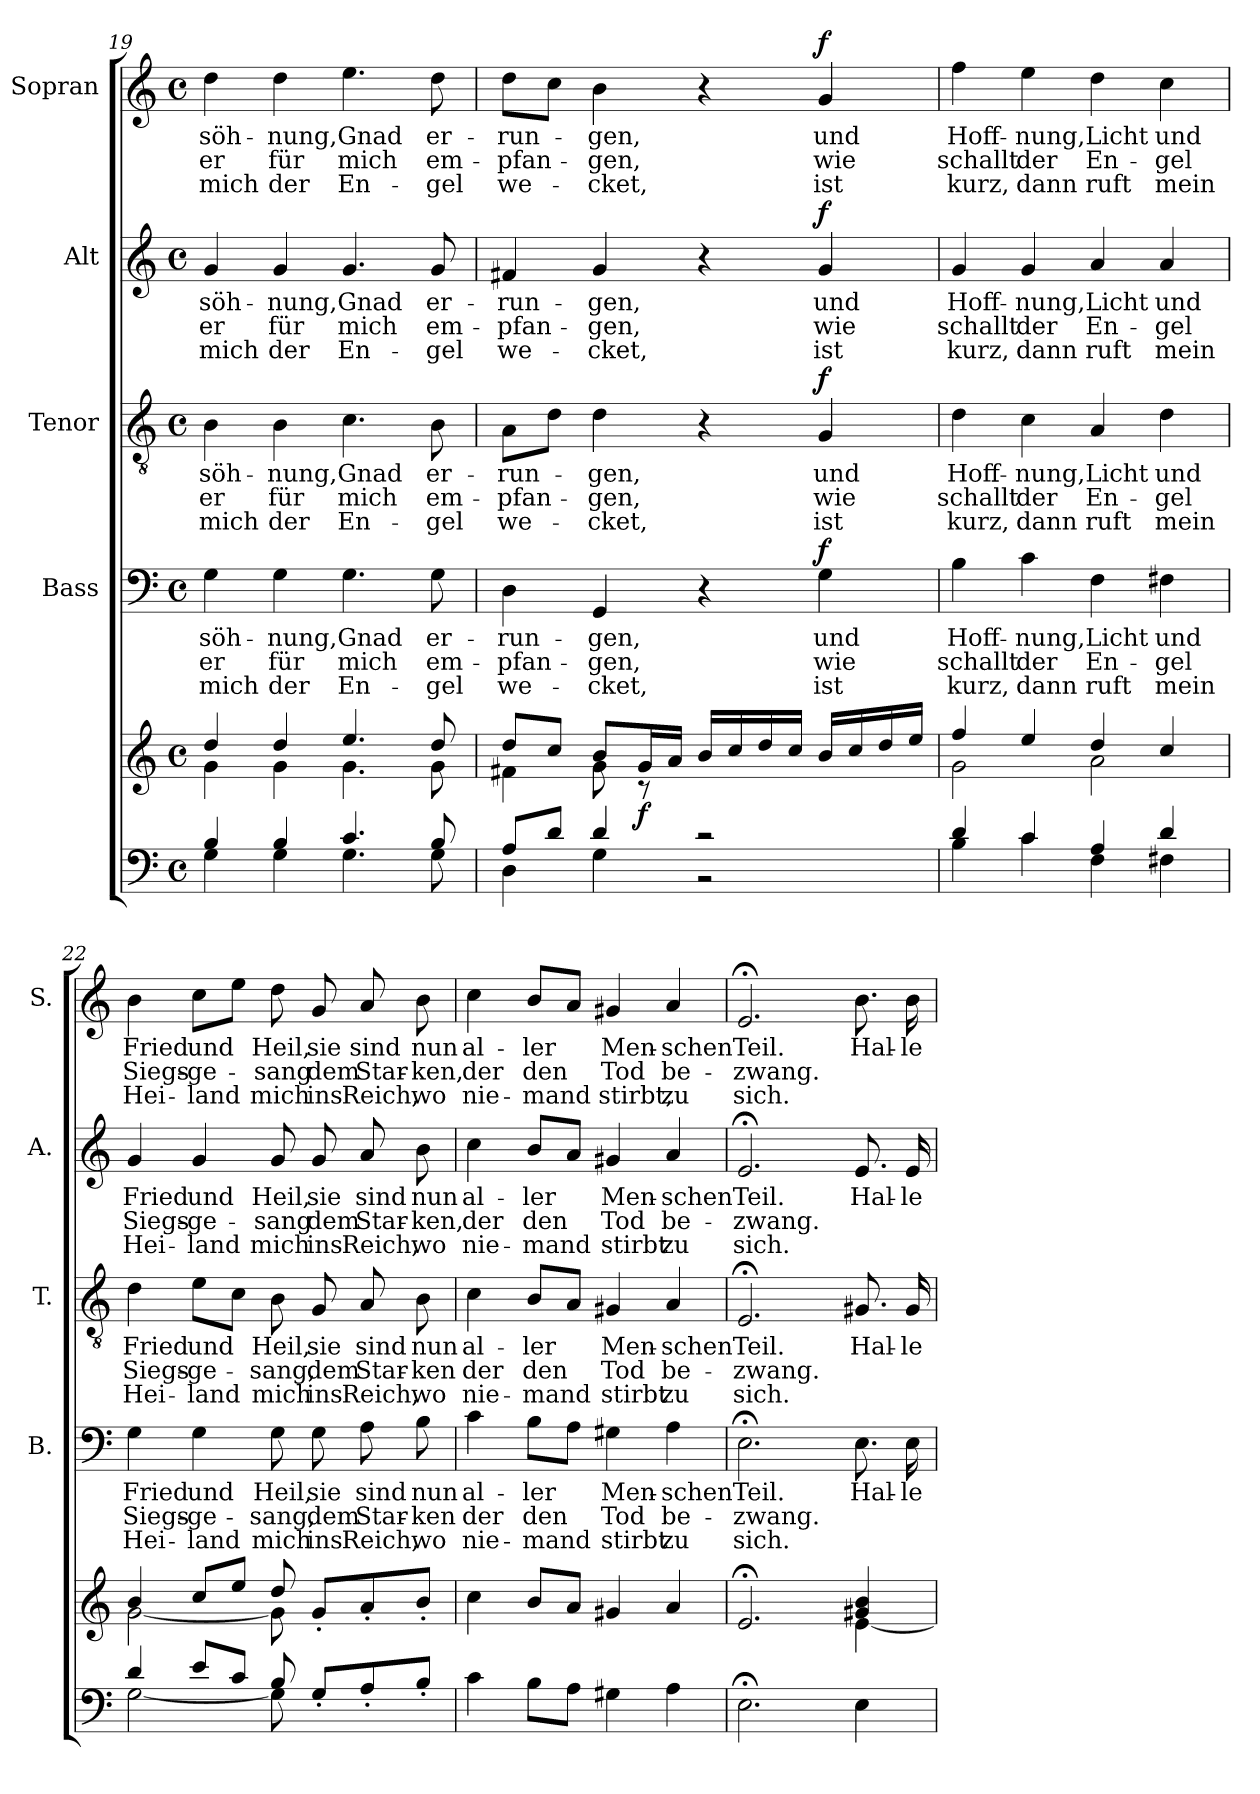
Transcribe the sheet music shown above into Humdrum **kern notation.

**kern	**kern	**dynam	**kern	**text	**text	**text	**dynam	**kern	**text	**text	**text	**dynam	**kern	**text	**text	**text	**dynam	**kern	**text	**text	**text	**dynam
*part5	*part5	*part5	*part4	*part4	*part4	*part4	*part4	*part3	*part3	*part3	*part3	*part3	*part2	*part2	*part2	*part2	*part2	*part1	*part1	*part1	*part1	*part1
*staff6	*staff5	*staff5/6	*staff4	*staff4	*staff4	*staff4	*staff4	*staff3	*staff3	*staff3	*staff3	*staff3	*staff2	*staff2	*staff2	*staff2	*staff2	*staff1	*staff1	*staff1	*staff1	*staff1
*	*	*	*I"Bass	*	*	*	*	*I"Tenor	*	*	*	*	*I"Alt	*	*	*	*	*I"Sopran	*	*	*	*
*	*	*	*I'B.	*	*	*	*	*I'T.	*	*	*	*	*I'A.	*	*	*	*	*I'S.	*	*	*	*
*clefF4	*clefG2	*	*clefF4	*	*	*	*	*clefGv2	*	*	*	*	*clefG2	*	*	*	*	*clefG2	*	*	*	*
*k[]	*k[]	*	*k[]	*	*	*	*	*k[]	*	*	*	*	*k[]	*	*	*	*	*k[]	*	*	*	*
*C:	*C:	*	*C:	*	*	*	*	*C:	*	*	*	*	*C:	*	*	*	*	*C:	*	*	*	*
*M4/4	*M4/4	*	*M4/4	*	*	*	*	*M4/4	*	*	*	*	*M4/4	*	*	*	*	*M4/4	*	*	*	*
*met(c)	*met(c)	*	*met(c)	*	*	*	*	*met(c)	*	*	*	*	*met(c)	*	*	*	*	*met(c)	*	*	*	*
=19	=19	=19	=19	=19	=19	=19	=19	=19	=19	=19	=19	=19	=19	=19	=19	=19	=19	=19	=19	=19	=19	=19
*^	*^	*	*	*	*	*	*	*	*	*	*	*	*	*	*	*	*	*	*	*	*	*
!	!	!	!	!	!	!LO:LY:b	!LO:LY:b	!LO:LY:b	!	!	!LO:LY:b	!LO:LY:b	!LO:LY:b	!	!	!LO:LY:b	!LO:LY:b	!LO:LY:b	!	!	!LO:LY:b	!LO:LY:b	!LO:LY:b	!
4B/	4G\	4dd/	4g\	.	4G\	-söh-	er	mich	.	4B\	-söh-	er	mich	.	4g/	-söh-	er	mich	.	4dd\	-söh-	er	mich	.
!	!	!	!	!	!	!LO:LY:b	!LO:LY:b	!LO:LY:b	!	!	!LO:LY:b	!LO:LY:b	!LO:LY:b	!	!	!LO:LY:b	!LO:LY:b	!LO:LY:b	!	!	!LO:LY:b	!LO:LY:b	!LO:LY:b	!
4B/	4G\	4dd/	4g\	.	4G\	-nung,	für	der	.	4B\	-nung,	für	der	.	4g/	-nung,	für	der	.	4dd\	-nung,	für	der	.
!	!	!	!	!	!	!LO:LY:b	!LO:LY:b	!LO:LY:b	!	!	!LO:LY:b	!LO:LY:b	!LO:LY:b	!	!	!LO:LY:b	!LO:LY:b	!LO:LY:b	!	!	!LO:LY:b	!LO:LY:b	!LO:LY:b	!
4.c/	4.G\	4.ee/	4.g\	.	4.G\	Gnad	mich	En-	.	4.c\	Gnad	mich	En-	.	4.g/	Gnad	mich	En-	.	4.ee\	Gnad	mich	En-	.
!	!	!	!	!	!	!LO:LY:b	!LO:LY:b	!LO:LY:b	!	!	!LO:LY:b	!LO:LY:b	!LO:LY:b	!	!	!LO:LY:b	!LO:LY:b	!LO:LY:b	!	!	!LO:LY:b	!LO:LY:b	!LO:LY:b	!
8B/	8G\	8dd/	8g\	.	8G\	er-	em-	-gel	.	8B\	er-	em-	-gel	.	8g/	er-	em-	-gel	.	8dd\	er-	em-	-gel	.
=20	=20	=20	=20	=20	=20	=20	=20	=20	=20	=20	=20	=20	=20	=20	=20	=20	=20	=20	=20	=20	=20	=20	=20	=20
!	!	!	!	!	!	!LO:LY:b	!LO:LY:b	!LO:LY:b	!	!	!LO:LY:b	!LO:LY:b	!LO:LY:b	!	!	!LO:LY:b	!LO:LY:b	!LO:LY:b	!	!	!LO:LY:b	!LO:LY:b	!LO:LY:b	!
8A/L	4D\	8dd/L	4f#X\	.	4D\	-run-	-pfan-	we-	.	8A\L	-run-	-pfan-	we-	.	4f#X/	-run-	-pfan-	we-	.	8dd\L	-run-	-pfan-	we-	.
8d/J	.	8cc/J	.	.	.	.	.	.	.	8d\J	.	.	.	.	.	.	.	.	.	8cc\J	.	.	.	.
!	!	!	!	!	!	!LO:LY:b	!LO:LY:b	!LO:LY:b	!	!	!LO:LY:b	!LO:LY:b	!LO:LY:b	!	!	!LO:LY:b	!LO:LY:b	!LO:LY:b	!	!	!LO:LY:b	!LO:LY:b	!LO:LY:b	!
4d/	4G\	8b/L	8g\	.	4GG/	-gen,	-gen,	-cket,	.	4d\	-gen,	-gen,	-cket,	.	4g/	-gen,	-gen,	-cket,	.	4b\	-gen,	-gen,	-cket,	.
!	!	!	!	!LO:DY:b	!	!	!	!	!	!	!	!	!	!	!	!	!	!	!	!	!	!	!	!
.	.	16g/L	8rc	f	.	.	.	.	.	.	.	.	.	.	.	.	.	.	.	.	.	.	.	.
.	.	16a/JJ	.	.	.	.	.	.	.	.	.	.	.	.	.	.	.	.	.	.	.	.	.	.
2r	2r	16b/LL	2ryy	.	4r	.	.	.	.	4r	.	.	.	.	4r	.	.	.	.	4r	.	.	.	.
.	.	16cc/	.	.	.	.	.	.	.	.	.	.	.	.	.	.	.	.	.	.	.	.	.	.
.	.	16dd/	.	.	.	.	.	.	.	.	.	.	.	.	.	.	.	.	.	.	.	.	.	.
.	.	16cc/JJ	.	.	.	.	.	.	.	.	.	.	.	.	.	.	.	.	.	.	.	.	.	.
!	!	!	!	!	!	!LO:LY:b	!LO:LY:b	!LO:LY:b	!LO:DY:a	!	!LO:LY:b	!LO:LY:b	!LO:LY:b	!LO:DY:a	!	!LO:LY:b	!LO:LY:b	!LO:LY:b	!LO:DY:a	!	!LO:LY:b	!LO:LY:b	!LO:LY:b	!LO:DY:a
.	.	16b/LL	.	.	4G\	und	wie	ist	f	4G/	und	wie	ist	f	4g/	und	wie	ist	f	4g/	und	wie	ist	f
.	.	16cc/	.	.	.	.	.	.	.	.	.	.	.	.	.	.	.	.	.	.	.	.	.	.
.	.	16dd/	.	.	.	.	.	.	.	.	.	.	.	.	.	.	.	.	.	.	.	.	.	.
.	.	16ee/JJ	.	.	.	.	.	.	.	.	.	.	.	.	.	.	.	.	.	.	.	.	.	.
=21	=21	=21	=21	=21	=21	=21	=21	=21	=21	=21	=21	=21	=21	=21	=21	=21	=21	=21	=21	=21	=21	=21	=21	=21
!	!	!	!	!	!	!LO:LY:b	!LO:LY:b	!LO:LY:b	!	!	!LO:LY:b	!LO:LY:b	!LO:LY:b	!	!	!LO:LY:b	!LO:LY:b	!LO:LY:b	!	!	!LO:LY:b	!LO:LY:b	!LO:LY:b	!
4d/	4B\	4ff/	2g\	.	4B\	Hoff-	schallt	kurz,	.	4d\	Hoff-	schallt	kurz,	.	4g/	Hoff-	schallt	kurz,	.	4ff\	Hoff-	schallt	kurz,	.
!	!	!	!	!	!	!LO:LY:b	!LO:LY:b	!LO:LY:b	!	!	!LO:LY:b	!LO:LY:b	!LO:LY:b	!	!	!LO:LY:b	!LO:LY:b	!LO:LY:b	!	!	!LO:LY:b	!LO:LY:b	!LO:LY:b	!
4c/	4c\	4ee/	.	.	4c\	-nung,	der	dann	.	4c\	-nung,	der	dann	.	4g/	-nung,	der	dann	.	4ee\	-nung,	der	dann	.
!	!	!	!	!	!	!LO:LY:b	!LO:LY:b	!LO:LY:b	!	!	!LO:LY:b	!LO:LY:b	!LO:LY:b	!	!	!LO:LY:b	!LO:LY:b	!LO:LY:b	!	!	!LO:LY:b	!LO:LY:b	!LO:LY:b	!
4A/	4F\	4dd/	2a\	.	4F\	Licht	En-	ruft	.	4A/	Licht	En-	ruft	.	4a/	Licht	En-	ruft	.	4dd\	Licht	En-	ruft	.
!	!	!	!	!	!	!LO:LY:b	!LO:LY:b	!LO:LY:b	!	!	!LO:LY:b	!LO:LY:b	!LO:LY:b	!	!	!LO:LY:b	!LO:LY:b	!LO:LY:b	!	!	!LO:LY:b	!LO:LY:b	!LO:LY:b	!
4d/	4F#X\	4cc/	.	.	4F#X\	und	-gel	mein	.	4d\	und	-gel	mein	.	4a/	und	-gel	mein	.	4cc\	und	-gel	mein	.
!!LO:LB:g=z
=22	=22	=22	=22	=22	=22	=22	=22	=22	=22	=22	=22	=22	=22	=22	=22	=22	=22	=22	=22	=22	=22	=22	=22	=22
!	!	!	!	!	!	!LO:LY:b	!LO:LY:b	!LO:LY:b	!	!	!LO:LY:b	!LO:LY:b	!LO:LY:b	!	!	!LO:LY:b	!LO:LY:b	!LO:LY:b	!	!	!LO:LY:b	!LO:LY:b	!LO:LY:b	!
4d/	[<2G\	4b/	[<2g\	.	4G\	Fried	Siegs-	Hei-	.	4d\	Fried	Siegs-	Hei-	.	4g/	Fried	Siegs-	Hei-	.	4b\	Fried	Siegs-	Hei-	.
!	!	!	!	!	!	!LO:LY:b	!LO:LY:b	!LO:LY:b	!	!	!LO:LY:b	!LO:LY:b	!LO:LY:b	!	!	!LO:LY:b	!LO:LY:b	!LO:LY:b	!	!	!LO:LY:b	!LO:LY:b	!LO:LY:b	!
8e/L	.	8cc/L	.	.	4G\	und	-ge-	-land	.	8e\L	und	-ge-	-land	.	4g/	und	-ge-	-land	.	8cc\L	und	-ge-	-land	.
8c/J	.	8ee/J	.	.	.	.	.	.	.	8c\J	.	.	.	.	.	.	.	.	.	8ee\J	.	.	.	.
!	!	!	!	!	!	!LO:LY:b	!LO:LY:b	!LO:LY:b	!	!	!LO:LY:b	!LO:LY:b	!LO:LY:b	!	!	!LO:LY:b	!LO:LY:b	!LO:LY:b	!	!	!LO:LY:b	!LO:LY:b	!LO:LY:b	!
8B/	8G\]	8dd/	8g\]	.	8G\	Heil,	-sang,	mich	.	8B\	Heil,	-sang,	mich	.	8g/	Heil,	-sang	mich	.	8dd\	Heil,	-sang	mich	.
!	!	!	!	!	!	!LO:LY:b	!LO:LY:b	!LO:LY:b	!	!	!LO:LY:b	!LO:LY:b	!LO:LY:b	!	!	!LO:LY:b	!LO:LY:b	!LO:LY:b	!	!	!LO:LY:b	!LO:LY:b	!LO:LY:b	!
8G'</L	4.ryy	8g'</L	4.ryy	.	8G\	sie	dem	ins	.	8G/	sie	dem	ins	.	8g/	sie	dem	ins	.	8g/	sie	dem	ins	.
!	!	!	!	!	!	!LO:LY:b	!LO:LY:b	!LO:LY:b	!	!	!LO:LY:b	!LO:LY:b	!LO:LY:b	!	!	!LO:LY:b	!LO:LY:b	!LO:LY:b	!	!	!LO:LY:b	!LO:LY:b	!LO:LY:b	!
8A'</	.	8a'</	.	.	8A\	sind	Star-	Reich,	.	8A/	sind	Star-	Reich,	.	8a/	sind	Star-	Reich,	.	8a/	sind	Star-	Reich,	.
!	!	!	!	!	!	!LO:LY:b	!LO:LY:b	!LO:LY:b	!	!	!LO:LY:b	!LO:LY:b	!LO:LY:b	!	!	!LO:LY:b	!LO:LY:b	!LO:LY:b	!	!	!LO:LY:b	!LO:LY:b	!LO:LY:b	!
8B'</J	.	8b'</J	.	.	8B\	nun	-ken	wo	.	8B\	nun	-ken	wo	.	8b\	nun	-ken,	wo	.	8b\	nun	-ken,	wo	.
*v	*v	*	*	*	*	*	*	*	*	*	*	*	*	*	*	*	*	*	*	*	*	*	*	*
*	*v	*v	*	*	*	*	*	*	*	*	*	*	*	*	*	*	*	*	*	*	*	*	*
=23	=23	=23	=23	=23	=23	=23	=23	=23	=23	=23	=23	=23	=23	=23	=23	=23	=23	=23	=23	=23	=23	=23
!	!	!	!	!LO:LY:b	!LO:LY:b	!LO:LY:b	!	!	!LO:LY:b	!LO:LY:b	!LO:LY:b	!	!	!LO:LY:b	!LO:LY:b	!LO:LY:b	!	!	!LO:LY:b	!LO:LY:b	!LO:LY:b	!
4c\	4cc\	.	4c\	al-	der	nie-	.	4c\	al-	der	nie-	.	4cc\	al-	der	nie-	.	4cc\	al-	der	nie-	.
!	!	!	!	!LO:LY:b	!LO:LY:b	!LO:LY:b	!	!	!LO:LY:b	!LO:LY:b	!LO:LY:b	!	!	!LO:LY:b	!LO:LY:b	!LO:LY:b	!	!	!LO:LY:b	!LO:LY:b	!LO:LY:b	!
8B\L	8b/L	.	8B\L	-ler	den	-mand	.	8B/L	-ler	den	-mand	.	8b/L	-ler	den	-mand	.	8b/L	-ler	den	-mand	.
8A\J	8a/J	.	8A\J	.	.	.	.	8A/J	.	.	.	.	8a/J	.	.	.	.	8a/J	.	.	.	.
!	!	!	!	!LO:LY:b	!LO:LY:b	!LO:LY:b	!	!	!LO:LY:b	!LO:LY:b	!LO:LY:b	!	!	!LO:LY:b	!LO:LY:b	!LO:LY:b	!	!	!LO:LY:b	!LO:LY:b	!LO:LY:b	!
4G#X\	4g#X/	.	4G#X\	Men-	Tod	stirbt	.	4G#X/	Men-	Tod	stirbt	.	4g#X/	Men-	Tod	stirbt	.	4g#X/	Men-	Tod	stirbt,	.
!	!	!	!	!LO:LY:b	!LO:LY:b	!LO:LY:b	!	!	!LO:LY:b	!LO:LY:b	!LO:LY:b	!	!	!LO:LY:b	!LO:LY:b	!LO:LY:b	!	!	!LO:LY:b	!LO:LY:b	!LO:LY:b	!
4A\	4a/	.	4A\	-schen	be-	zu	.	4A/	-schen	be-	zu	.	4a/	-schen	be-	zu	.	4a/	-schen	be-	zu	.
=24	=24	=24	=24	=24	=24	=24	=24	=24	=24	=24	=24	=24	=24	=24	=24	=24	=24	=24	=24	=24	=24	=24
*	*^	*	*	*	*	*	*	*	*	*	*	*	*	*	*	*	*	*	*	*	*	*
!	!	!	!	!	!LO:LY:b	!LO:LY:b	!LO:LY:b	!	!	!LO:LY:b	!LO:LY:b	!LO:LY:b	!	!	!LO:LY:b	!LO:LY:b	!LO:LY:b	!	!	!LO:LY:b	!LO:LY:b	!LO:LY:b	!
2.E;<\	2.e;</	2.ryy	.	2.E;<\	Teil.	-zwang.	sich.	.	2.E;</	Teil.	-zwang.	sich.	.	2.e;</	Teil.	-zwang.	sich.	.	2.e;</	Teil.	-zwang.	sich.	.
!	!	!	!	!	!LO:LY:b	!	!	!	!	!LO:LY:b	!	!	!	!	!LO:LY:b	!	!	!	!	!LO:LY:b	!	!	!
4E\	4g#X/ 4b/	[<4e\	.	8.E\	Hal-	.	.	.	8.G#X/	Hal-	.	.	.	8.e/	Hal-	.	.	.	8.b\	Hal-	.	.	.
!	!	!	!	!	!LO:LY:b	!	!	!	!	!LO:LY:b	!	!	!	!	!LO:LY:b	!	!	!	!	!LO:LY:b	!	!	!
.	.	.	.	16E\	-le-	.	.	.	16G#/	-le-	.	.	.	16e/	-le-	.	.	.	16b\	-le-	.	.	.
*	*v	*v	*	*	*	*	*	*	*	*	*	*	*	*	*	*	*	*	*	*	*	*	*
=	=	=	=	=	=	=	=	=	=	=	=	=	=	=	=	=	=	=	=	=	=	=
*-	*-	*-	*-	*-	*-	*-	*-	*-	*-	*-	*-	*-	*-	*-	*-	*-	*-	*-	*-	*-	*-	*-
